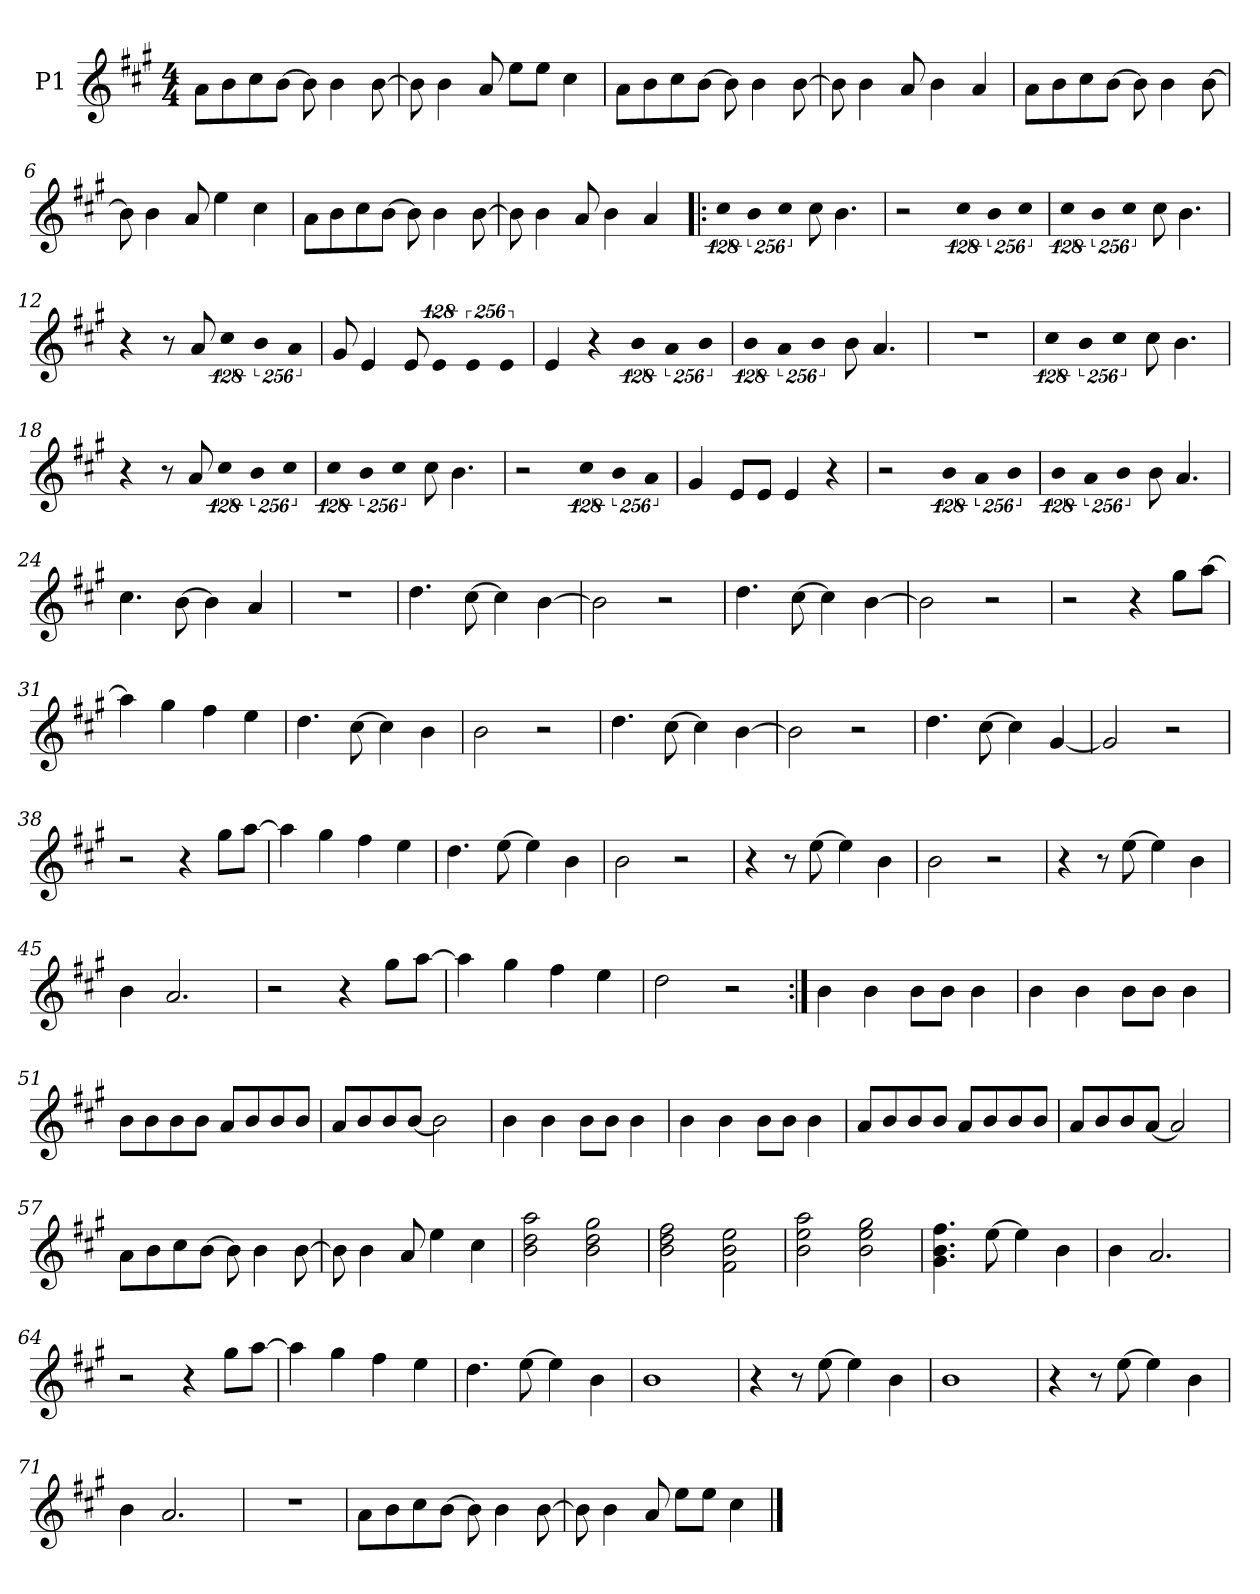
**kern
*part1
*staff1
*I"P1
!!LO:PB:g=z
*clefG2
*k[f#c#g#]
*A:
*M4/4
*MM174
=1
8ai\L
8bi\
8cc#i\
[>8bi\J
8bi\]
4bi\
[>8bi\
=2
8bi\]
4bi\
8ai/
8eei\L
8eei\J
4cc#i\
=3
8ai\L
8bi\
8cc#i\
[>8bi\J
8bi\]
4bi\
[>8bi\
=4
8bi\]
4bi\
8ai/
4bi\
4ai/
=5
8ai\L
8bi\
8cc#i\
[>8bi\J
8bi\]
4bi\
[>8bi\
!!LO:LB:g=z
=6
8bi\]
4bi\
8ai/
4eei\
4cc#i\
=7
8ai\L
8bi\
8cc#i\
[>8bi\J
8bi\]
4bi\
[>8bi\
=8
8bi\]
4bi\
8ai/
4bi\
4ai/
=9!|:
!LO:N:vis=4
512%85cc#i\
!LO:N:vis=4
1024%171bi\
!LO:N:vis=4
1024%171cc#i\
8cc#i\
4.bi\
=10
2r
!LO:N:vis=4
512%85cc#i\
!LO:N:vis=4
1024%171bi\
!LO:N:vis=4
1024%171cc#i\
!!LO:LB:g=z
=11
!LO:N:vis=4
512%85cc#i\
!LO:N:vis=4
1024%171bi\
!LO:N:vis=4
1024%171cc#i\
8cc#i\
4.bi\
=12
4r
8r
8ai/
!LO:N:vis=4
512%85cc#i\
!LO:N:vis=4
1024%171bi\
!LO:N:vis=4
1024%171ai/
=13
8g#i/
4ei/
8ei/
!LO:N:vis=4
512%85ei/
!LO:N:vis=4
1024%171ei/
!LO:N:vis=4
1024%171ei/
=14
4ei/
4r
!LO:N:vis=4
512%85bi\
!LO:N:vis=4
1024%171ai/
!LO:N:vis=4
1024%171bi\
=15
!LO:N:vis=4
512%85bi\
!LO:N:vis=4
1024%171ai/
!LO:N:vis=4
1024%171bi\
8bi\
4.ai/
=16
1r
!!LO:LB:g=z
=17
!LO:N:vis=4
512%85cc#i\
!LO:N:vis=4
1024%171bi\
!LO:N:vis=4
1024%171cc#i\
8cc#i\
4.bi\
=18
4r
8r
8ai/
!LO:N:vis=4
512%85cc#i\
!LO:N:vis=4
1024%171bi\
!LO:N:vis=4
1024%171cc#i\
=19
!LO:N:vis=4
512%85cc#i\
!LO:N:vis=4
1024%171bi\
!LO:N:vis=4
1024%171cc#i\
8cc#i\
4.bi\
=20
2r
!LO:N:vis=4
512%85cc#i\
!LO:N:vis=4
1024%171bi\
!LO:N:vis=4
1024%171ai/
=21
4g#i/
8ei/L
8ei/J
4ei/
4r
!!LO:LB:g=z
=22
2r
!LO:N:vis=4
512%85bi\
!LO:N:vis=4
1024%171ai/
!LO:N:vis=4
1024%171bi\
=23
!LO:N:vis=4
512%85bi\
!LO:N:vis=4
1024%171ai/
!LO:N:vis=4
1024%171bi\
8bi\
4.ai/
=24
4.cc#i\
[>8bi\
4bi\]
4ai/
=25
1r
=26
4.ddi\
[>8cc#i\
4cc#i\]
[>4bi\
=27
2bi\]
2r
!!LO:LB:g=z
=28
4.ddi\
[>8cc#i\
4cc#i\]
[>4bi\
=29
2bi\]
2r
=30
2r
4r
8gg#i\L
[>8aai\J
=31
4aai\]
4gg#i\
4ff#i\
4eei\
=32
4.ddi\
[>8cc#i\
4cc#i\]
4bi\
=33
2bi\
2r
!!LO:LB:g=z
=34
4.ddi\
[>8cc#i\
4cc#i\]
[>4bi\
=35
2bi\]
2r
=36
4.ddi\
[>8cc#i\
4cc#i\]
[<4g#i/
=37
2g#i/]
2r
=38
2r
4r
8gg#i\L
[>8aai\J
=39
4aai\]
4gg#i\
4ff#i\
4eei\
!!LO:LB:g=z
=40
4.ddi\
[>8eei\
4eei\]
4bi\
=41
2bi\
2r
=42
4r
8r
[>8eei\
4eei\]
4bi\
=43
2bi\
2r
=44
4r
8r
[>8eei\
4eei\]
4bi\
=45
4bi\
2.ai/
!!LO:LB:g=z
=46
2r
4r
8gg#i\L
[>8aai\J
=47
4aai\]
4gg#i\
4ff#i\
4eei\
=48
2ddi\
2r
=49:|!
4bi\
4bi\
8bi\L
8bi\J
4bi\
=50
4bi\
4bi\
8bi\L
8bi\J
4bi\
!!LO:LB:g=z
=51
8bi\L
8bi\
8bi\
8bi\J
8ai/L
8bi/
8bi/
8bi/J
=52
8ai/L
8bi/
8bi/
[<8bi/J
2bi\]
=53
4bi\
4bi\
8bi\L
8bi\J
4bi\
=54
4bi\
4bi\
8bi\L
8bi\J
4bi\
=55
8ai/L
8bi/
8bi/
8bi/J
8ai/L
8bi/
8bi/
8bi/J
!!LO:PB:g=z
=56
8ai/L
8bi/
8bi/
[<8ai/J
2ai/]
=57
8ai\L
8bi\
8cc#i\
[>8bi\J
8bi\]
4bi\
[>8bi\
=58
8bi\]
4bi\
8ai/
4eei\
4cc#i\
=59
2bi\ 2ddi 2aai
2bi\ 2ddi 2gg#i
=60
2bi\ 2ddi 2ff#i
2f#i\ 2bi 2eei
=61
2bi\ 2eei 2aai
2bi\ 2eei 2gg#i
!!LO:LB:g=z
=62
4.g#i\ 4.bi 4.ff#i
[>8eei\
4eei\]
4bi\
=63
4bi\
2.ai/
=64
2r
4r
8gg#i\L
[>8aai\J
=65
4aai\]
4gg#i\
4ff#i\
4eei\
=66
4.ddi\
[>8eei\
4eei\]
4bi\
=67
1bi
!!LO:LB:g=z
=68
4r
8r
[>8eei\
4eei\]
4bi\
=69
1bi
=70
4r
8r
[>8eei\
4eei\]
4bi\
=71
4bi\
2.ai/
!!LO:LB:g=z
=72
1r
=73
8ai\L
8bi\
8cc#i\
[>8bi\J
8bi\]
4bi\
[>8bi\
=74
8bi\]
4bi\
8ai/
8eei\L
8eei\J
4cc#i\
==
*-
